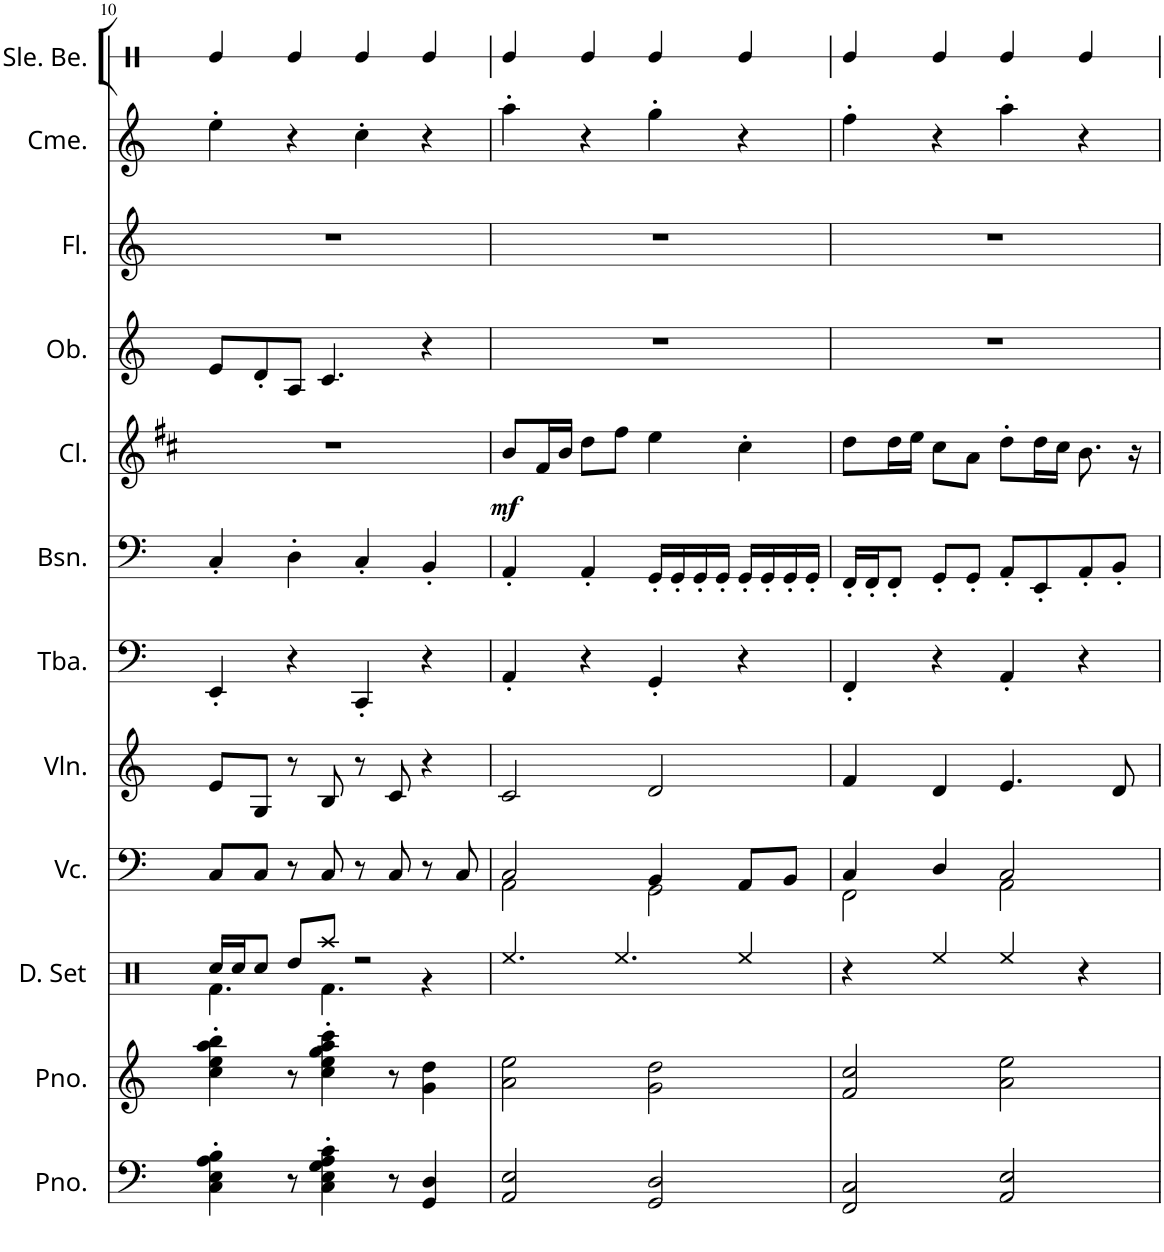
**kern	**kern	**kern	**kern	**kern	**kern	**kern	**kern	**dynam	**kern	**kern	**kern	**kern
*part12	*part11	*part10	*part9	*part8	*part7	*part6	*part5	*part5	*part4	*part3	*part2	*part1
*staff12	*staff11	*staff10	*staff9	*staff8	*staff7	*staff6	*staff5	*staff5	*staff4	*staff3	*staff2	*staff1
*I"Piano	*I"Piano	*I"Drumset	*I"Violoncello	*I"Violin	*I"Tuba	*I"Bassoon	*I"Clarinet	*	*I"Oboe	*I"Flute	*I"Chimes	*I"Sleigh Bells
*I'Pno.	*I'Pno.	*I'D. Set	*I'Vc.	*I'Vln.	*I'Tba.	*I'Bsn.	*I'Cl.	*	*I'Ob.	*I'Fl.	*I'Cme.	*I'Sle. Be.
!!LO:PB:g=z
*clefF4	*clefG2	*clefX	*clefF4	*clefG2	*clefF4	*clefF4	*clefG2	*	*clefG2	*clefG2	*clefG2	*clefX
*	*	*	*	*	*	*	*ITrd1c2	*	*	*	*	*
*k[]	*k[]	*k[]	*k[]	*k[]	*k[]	*k[]	*k[f#c#]	*	*k[]	*k[]	*k[]	*k[]
*M4/4	*M4/4	*M4/4	*M4/4	*M4/4	*M4/4	*M4/4	*M4/4	*	*M4/4	*M4/4	*M4/4	*M4/4
=10	=10	=10	=10	=10	=10	=10	=10	=10	=10	=10	=10	=10
*	*	*^	*	*	*	*	*	*	*	*	*	*
4C\' 4E\' 4A\' 4B\'	4cc\' 4ee\' 4aa\' 4bb\'	16Rcc/LL	4.Rf\	8C/L	8e/L	4EE'/	4C'/	1r	.	8e/L	1r	4ee'\	4Re/
.	.	16Rcc/J	.	.	.	.	.	.	.	.	.	.	.
.	.	8Rcc/J	.	8C/J	8G/J	.	.	.	.	8d'/	.	.	.
8r	8r	8Rdd/L	.	8r	8r	4r	4D'\	.	.	8A/J	.	4r	4Re/
4C\' 4E\' 4G\' 4A\' 4c\'	4cc\' 4ee\' 4gg\' 4aa\' 4ccc\'	8Raa/J	4.Rf\	8C/	8B/	.	.	.	.	4.c/	.	.	.
.	.	2r	.	8r	8r	4CC'/	4C'/	.	.	.	.	4cc'\	4Re/
8r	8r	.	.	8C/	8c/	.	.	.	.	.	.	.	.
4GG/ 4D/	4g\ 4dd\	.	4r	8r	4r	4r	4BB'/	.	.	4r	.	4r	4Re/
.	.	.	.	8C/	.	.	.	.	.	.	.	.	.
*	*	*v	*v	*	*	*	*	*	*	*	*	*	*
=11	=11	=11	=11	=11	=11	=11	=11	=11	=11	=11	=11	=11
*	*	*	*^	*	*	*	*	*	*	*	*	*
!	!	!	!	!	!	!	!	!	!LO:DY:b	!	!	!	!
2AA/ 2E/	2a\ 2ee\	4.Ree/	2C/	2AA\	2c/	4AA'/	4AA'/	8b/L	mf	1r	1r	4aa'\	4Re/
.	.	.	.	.	.	.	.	16f#/L	.	.	.	.	.
.	.	.	.	.	.	.	.	16b/JJ	.	.	.	.	.
.	.	.	.	.	.	4r	4AA'/	8dd\L	.	.	.	4r	4Re/
.	.	4.Ree/	.	.	.	.	.	8ff#\J	.	.	.	.	.
2GG/ 2D/	2g\ 2dd\	.	4BB/	2GG\	2d/	4GG'/	16GG'/LL	4ee\	.	.	.	4gg'\	4Re/
.	.	.	.	.	.	.	16GG'/	.	.	.	.	.	.
.	.	.	.	.	.	.	16GG'/	.	.	.	.	.	.
.	.	.	.	.	.	.	16GG'/JJ	.	.	.	.	.	.
.	.	4Ree/	8AA/L	.	.	4r	16GG'/LL	4cc#'\	.	.	.	4r	4Re/
.	.	.	.	.	.	.	16GG'/	.	.	.	.	.	.
.	.	.	8BB/J	.	.	.	16GG'/	.	.	.	.	.	.
.	.	.	.	.	.	.	16GG'/JJ	.	.	.	.	.	.
=12	=12	=12	=12	=12	=12	=12	=12	=12	=12	=12	=12	=12	=12
2FF/ 2C/	2f/ 2cc/	4r	4C/	2FF\	4f/	4FF'/	16FF'/LL	8dd\L	.	1r	1r	4ff'\	4Re/
.	.	.	.	.	.	.	16FF'/J	.	.	.	.	.	.
.	.	.	.	.	.	.	8FF'/J	16dd\L	.	.	.	.	.
.	.	.	.	.	.	.	.	16ee\JJ	.	.	.	.	.
.	.	4Ree/	4D/	.	4d/	4r	8GG'/L	8cc#\L	.	.	.	4r	4Re/
.	.	.	.	.	.	.	8GG'/J	8a\J	.	.	.	.	.
2AA/ 2E/	2a\ 2ee\	4Ree/	2C/	2AA\	4.e/	4AA'/	8AA'/L	8dd'\L	.	.	.	4aa'\	4Re/
.	.	.	.	.	.	.	8EE'/	16dd\L	.	.	.	.	.
.	.	.	.	.	.	.	.	16cc#\JJ	.	.	.	.	.
.	.	4r	.	.	.	4r	8AA'/	8.b\	.	.	.	4r	4Re/
.	.	.	.	.	8d/	.	8BB'/J	.	.	.	.	.	.
.	.	.	.	.	.	.	.	16r	.	.	.	.	.
*	*	*	*v	*v	*	*	*	*	*	*	*	*	*
=	=	=	=	=	=	=	=	=	=	=	=	=
*-	*-	*-	*-	*-	*-	*-	*-	*-	*-	*-	*-	*-
